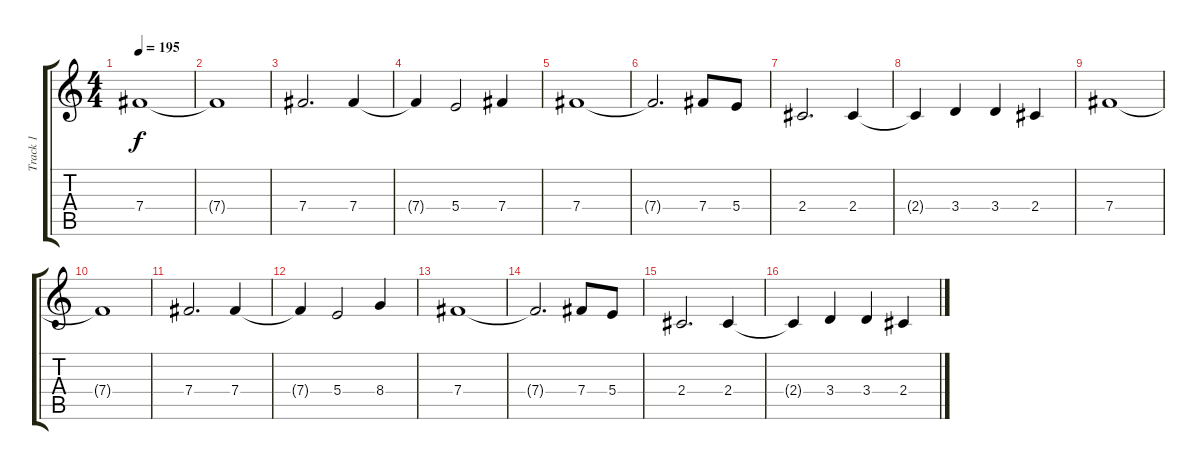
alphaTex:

\track ("Track 1" "Track 1") {instrument distortionguitar}
\staff {score tabs}
\tuning (Db4 Ab3 E3 B2 Gb2 B1) {hide}
\ts (4 4)
\tempo 195
\clef g2
\ks c
7.4.1{dy f instrument distortionguitar} |
7.4{t}.1 |
7.4.2{d} 7.4.4 |
7.4{t}.4 5.4.2 7.4.4 |
7.4.1 |
7.4{t}.2{d} 7.4.8 5.4.8 |
2.4.2{d} 2.4.4 |
2.4{t}.4 3.4.4 3.4.4 2.4.4 |
7.4.1 |
7.4{t}.1 |
7.4.2{d} 7.4.4 |
7.4{t}.4 5.4.2 8.4.4 |
7.4.1 |
7.4{t}.2{d} 7.4.8 5.4.8 |
2.4.2{d} 2.4.4 |
2.4{t}.4 3.4.4 3.4.4 2.4.4
